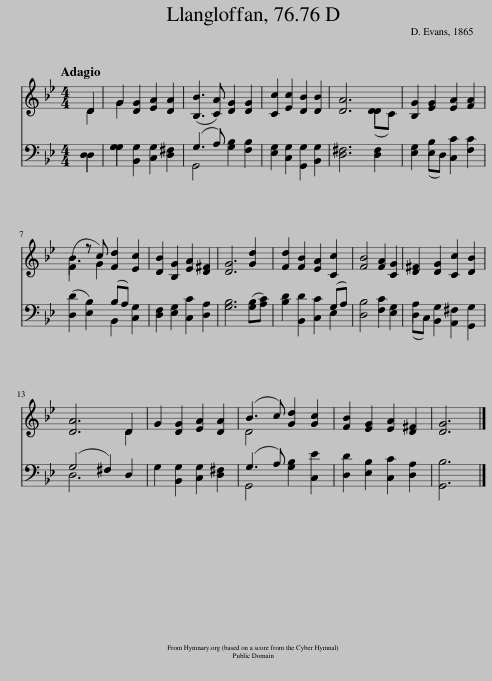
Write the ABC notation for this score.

X:1
%%score ( 1 2 ) ( 3 4 )
L:1/8
Q:1/4=72
M:4/4
I:linebreak $
K:Bb
V:1 treble
V:2 treble
V:3 bass
V:4 bass
V:1
 D2 | G2 [DG]2 [EA]2 [DA]2 | ([B,B]3 [CA]) [DG]2 [DG]2 | [Cc]2 [Ec]2 [DB]2 [DB]2 | [DA]6 (DC) | %5
 [B,G]2 [EG]2 [EA]2 [FA]2 |$ (F2 z c) [Fd]2 [Ec]2 | [DB]2 [B,G]2 [EA]2 [D^F]2 | [DG]6 [Gd]2 | [Fd]2 [FB]2 [EA]2 [Cc]2 | %10
 [FB]4 [FA]2 [CG]2 | [D^F]2 [DG]2 [Cc]2 [DB]2 |$ [DA]6 D2 | G2 [DG]2 [EA]2 [DA]2 | (B3 c) [Gd]2 [Gc]2 | %15
 [FB]2 [EG]2 [EA]2 [D^F]2 | [DG]6 |] %17
V:2
 D2 | G2 x6 | x8 | x8 | x6 D2 | %5
 x8 |$ B3 G2 x3 | x8 | x8 | x8 | %10
 x8 | x8 |$ x6 D2 | x8 | D4 x4 | %15
 x8 | x6 |] %17
V:3
 D,2 | G,2 [B,,G,]2 [C,G,]2 [D,^F,]2 | (G,3 A,) [G,B,]2 [F,B,]2 | [E,G,]2 [C,G,]2 [G,,G,]2 [B,,G,]2 | [D,^F,]6 [D,F,]2 | %5
 [E,G,]2 (E,D,) [C,C]2 [F,C]2 |$ ([D,D]2 [E,B,]2) (B,A,) [C,G,]2 | [D,F,]2 [E,G,]2 [C,C]2 [D,A,]2 | [G,B,]6 ([G,B,][A,C]) | [B,D]2 [B,,D]2 [C,C]2 (G,A,) | %10
 [D,B,]4 [F,C]2 [E,G,]2 | (D,C,) [B,,G,]2 [A,,^F,]2 [G,,G,]2 |$ (G,4 ^F,2) D,2 | G,2 [B,,G,]2 [C,G,]2 [D,^F,]2 | (G,3 A,) [G,B,]2 [C,E]2 | %15
 [D,D]2 [E,B,]2 [C,C]2 [D,A,]2 | [G,,B,]6 |] %17
V:4
 D,2 | G,2 x6 | G,,4 x4 | x8 | x8 | %5
 x2 B,2 x4 |$ x4 B,,2 x2 | x8 | x8 | x6 E,2 | %10
 x8 | A,2 x6 |$ D,6 x2 | x8 | G,,4 x4 | %15
 x8 | x6 |] %17
